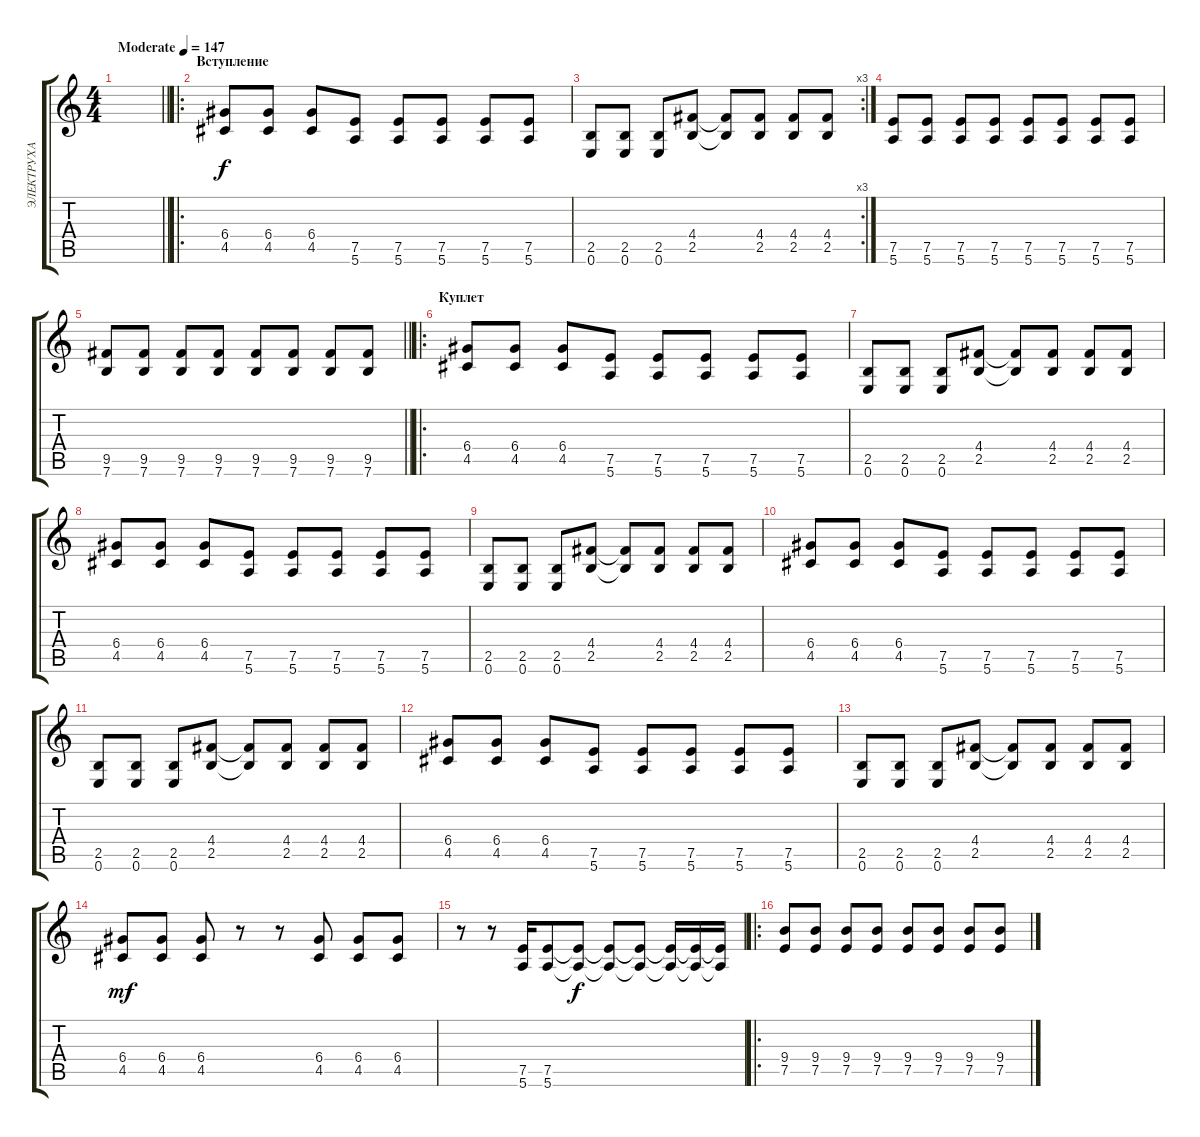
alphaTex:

\track ("ЭЛЕКТРУХА" "ЭЛЕКТРУХА") {instrument distortionguitar}
\staff {score tabs}
\tuning (E4 B3 G3 D3 A2 E2) {hide}
\ts (4 4)
\tempo (147 "Moderate")
\clef g2
\barLineRight lightlight
\ks c
|
\ro
\section ("" "Вступление")
(6.4 4.5).8 (6.4 4.5).8 (6.4 4.5).8 (7.5 5.6).8 (7.5 5.6).8 (7.5 5.6).8 (7.5 5.6).8 (7.5 5.6).8 |
\rc 3
(2.5 0.6).8 (2.5 0.6).8 (2.5 0.6).8 (4.4 2.5).8 (4.4{t} 2.5{t}).8 (4.4 2.5).8 (4.4 2.5).8 (4.4 2.5).8 |
(7.5 5.6).8 (7.5 5.6).8 (7.5 5.6).8 (7.5 5.6).8 (7.5 5.6).8 (7.5 5.6).8 (7.5 5.6).8 (7.5 5.6).8 |
\barLineRight lightlight
(9.5 7.6).8 (9.5 7.6).8 (9.5 7.6).8 (9.5 7.6).8 (9.5 7.6).8 (9.5 7.6).8 (9.5 7.6).8 (9.5 7.6).8 |
\ro
\section ("" "Куплет")
(6.4 4.5).8 (6.4 4.5).8 (6.4 4.5).8 (7.5 5.6).8 (7.5 5.6).8 (7.5 5.6).8 (7.5 5.6).8 (7.5 5.6).8 |
(2.5 0.6).8 (2.5 0.6).8 (2.5 0.6).8 (4.4 2.5).8 (4.4{t} 2.5{t}).8 (4.4 2.5).8 (4.4 2.5).8 (4.4 2.5).8 |
(6.4 4.5).8 (6.4 4.5).8 (6.4 4.5).8 (7.5 5.6).8 (7.5 5.6).8 (7.5 5.6).8 (7.5 5.6).8 (7.5 5.6).8 |
(2.5 0.6).8 (2.5 0.6).8 (2.5 0.6).8 (4.4 2.5).8 (4.4{t} 2.5{t}).8 (4.4 2.5).8 (4.4 2.5).8 (4.4 2.5).8 |
(6.4 4.5).8 (6.4 4.5).8 (6.4 4.5).8 (7.5 5.6).8 (7.5 5.6).8 (7.5 5.6).8 (7.5 5.6).8 (7.5 5.6).8 |
(2.5 0.6).8 (2.5 0.6).8 (2.5 0.6).8 (4.4 2.5).8 (4.4{t} 2.5{t}).8 (4.4 2.5).8 (4.4 2.5).8 (4.4 2.5).8 |
(6.4 4.5).8 (6.4 4.5).8 (6.4 4.5).8 (7.5 5.6).8 (7.5 5.6).8 (7.5 5.6).8 (7.5 5.6).8 (7.5 5.6).8 |
(2.5 0.6).8 (2.5 0.6).8 (2.5 0.6).8 (4.4 2.5).8 (4.4{t} 2.5{t}).8 (4.4 2.5).8 (4.4 2.5).8 (4.4 2.5).8 |
(6.4 4.5).8{dy mf} (6.4 4.5).8 (6.4 4.5).8 r.8 r.8 (6.4 4.5).8 (6.4 4.5).8 (6.4 4.5).8 |
r.8 r.8 (7.5 5.6).16 (7.5 5.6).8 (7.5{t} 5.6{t}).8{dy f} (7.5{t} 5.6{t}).8 (7.5{t} 5.6{t}).8 (7.5{t} 5.6{t}).16 (7.5{t} 5.6{t}).16 (7.5{t} 5.6{t}).16 |
\ro
(9.4 7.5).8 (9.4 7.5).8 (9.4 7.5).8 (9.4 7.5).8 (9.4 7.5).8 (9.4 7.5).8 (9.4 7.5).8 (9.4 7.5).8
